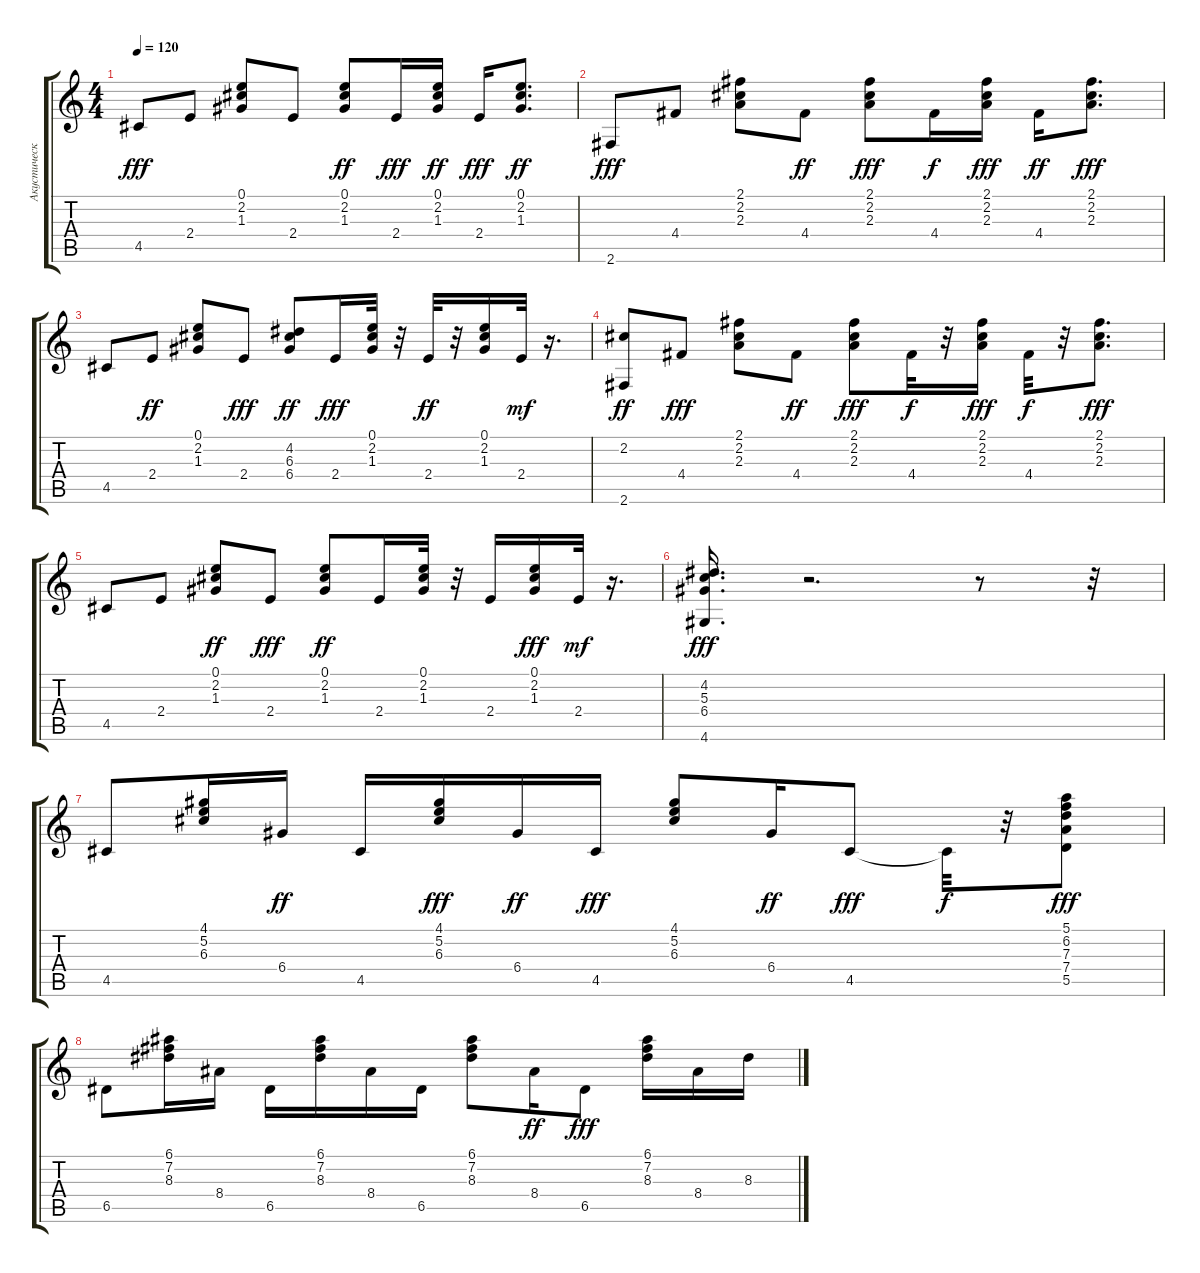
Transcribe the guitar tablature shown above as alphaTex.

\track ("Акустический Гранд Роял" "Акустическ") {instrument acousticguitarsteel}
\staff {score tabs}
\tuning (E4 B3 G3 D3 A2 E2) {hide}
\ts (4 4)
\tempo 120
\clef g2
\ks c
4.5.8{dy fff} 2.4.8 (0.1 2.2 1.3).8 2.4.8 (0.1 2.2 1.3).8{dy ff} 2.4.16{dy fff} (0.1 2.2 1.3).16{dy ff} 2.4.16{dy fff} (0.1 2.2 1.3).8{d dy ff} |
2.6.8{dy fff} 4.4.8 (2.1 2.2 2.3).8 4.4.8{dy ff} (2.1 2.2 2.3).8{dy fff} 4.4.16{dy f} (2.1 2.2 2.3).16{dy fff} 4.4.16{dy ff} (2.1 2.2 2.3).8{d dy fff} |
4.5.8 2.4.8{dy ff} (0.1 2.2 1.3).8 2.4.8{dy fff} (4.2 6.3 6.4).8{dy ff} 2.4.16{dy fff} (0.1 2.2 1.3).32 r.32 2.4.32{dy ff} r.32 (0.1 2.2 1.3).16 2.4.32{dy mf} r.16{d} |
(2.2 2.6).8{dy ff} 4.4.8{dy fff} (2.1 2.2 2.3).8 4.4.8{dy ff} (2.1 2.2 2.3).8{dy fff} 4.4.32{dy f} r.32 (2.1 2.2 2.3).16{dy fff} 4.4.32{dy f} r.32 (2.1 2.2 2.3).8{d dy fff} |
4.5.8 2.4.8 (0.1 2.2 1.3).8{dy ff} 2.4.8{dy fff} (0.1 2.2 1.3).8{dy ff} 2.4.16 (0.1 2.2 1.3).32 r.32 2.4.16 (0.1 2.2 1.3).16{dy fff} 2.4.32{dy mf} r.16{d} |
(4.2 5.3 6.4 4.6).16{d dy fff} r.2{d} r.8 r.32 |
4.5.8 (4.1 5.2 6.3).16 6.4.16{dy ff} 4.5.16 (4.1 5.2 6.3).16{dy fff} 6.4.16{dy ff} 4.5.16{dy fff} (4.1 5.2 6.3).8 6.4.16{dy ff} 4.5.8{dy fff} 4.5{t}.32{dy f} r.32 (5.1 6.2 7.3 7.4 5.5).8{dy fff} |
6.5.8 (6.1 7.2 8.3).16 8.4.16 6.5.16 (6.1 7.2 8.3).16 8.4.16 6.5.16 (6.1 7.2 8.3).8 8.4.16{dy ff} 6.5.8{dy fff} (6.1 7.2 8.3).16 8.4.16 8.3.16
